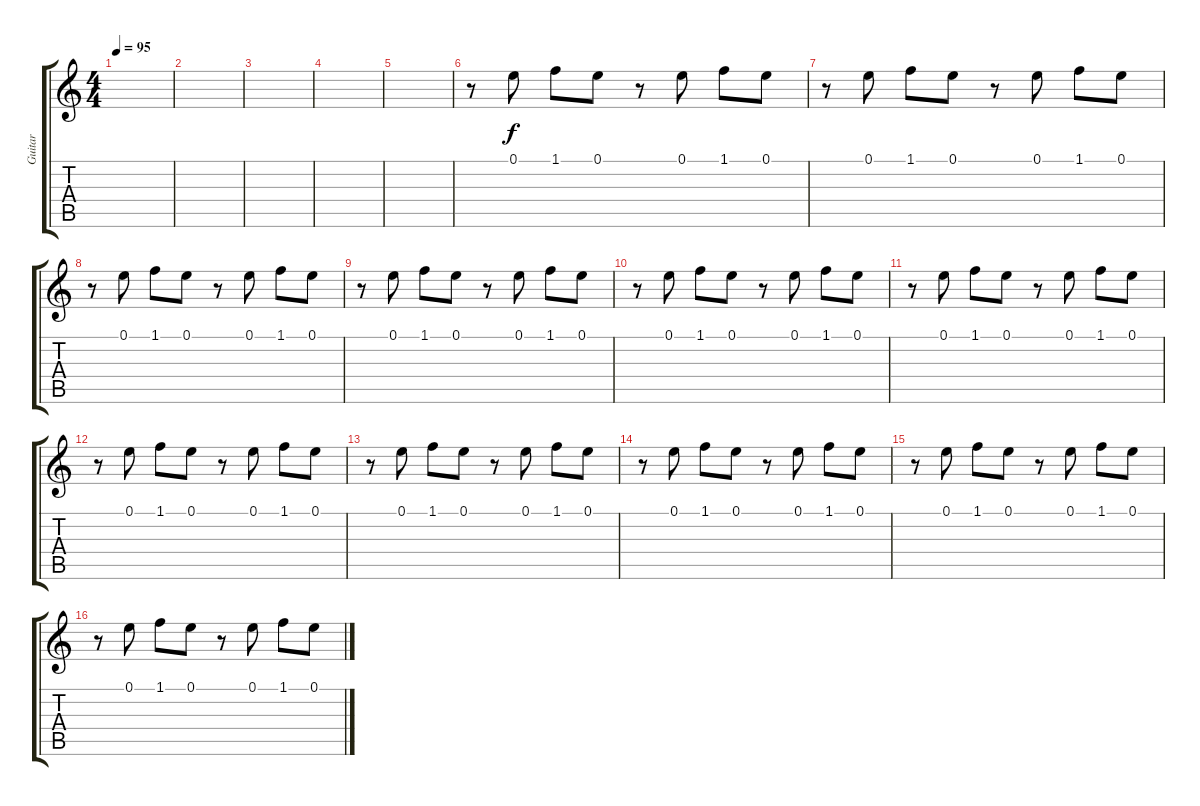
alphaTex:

\track ("Guitar" "Guitar") {instrument acousticguitarsteel}
\staff {score tabs}
\tuning (E4 B3 G3 D3 A2 E2) {hide}
\ts (4 4)
\tempo 95
\clef g2
\ks c
|
|
|
|
|
r.8{volume 13} 0.1.8 1.1.8 0.1.8 r.8 0.1.8 1.1.8 0.1.8 |
r.8 0.1.8 1.1.8 0.1.8 r.8 0.1.8 1.1.8 0.1.8 |
r.8 0.1.8 1.1.8 0.1.8 r.8 0.1.8 1.1.8 0.1.8 |
r.8 0.1.8 1.1.8 0.1.8 r.8 0.1.8 1.1.8 0.1.8 |
r.8 0.1.8 1.1.8 0.1.8 r.8 0.1.8 1.1.8 0.1.8 |
r.8 0.1.8 1.1.8 0.1.8 r.8 0.1.8 1.1.8 0.1.8 |
r.8 0.1.8 1.1.8 0.1.8 r.8 0.1.8 1.1.8 0.1.8 |
r.8 0.1.8 1.1.8 0.1.8 r.8 0.1.8 1.1.8 0.1.8 |
r.8 0.1.8 1.1.8 0.1.8 r.8 0.1.8 1.1.8 0.1.8 |
r.8 0.1.8 1.1.8 0.1.8 r.8 0.1.8 1.1.8 0.1.8 |
r.8 0.1.8 1.1.8 0.1.8 r.8 0.1.8 1.1.8 0.1.8
